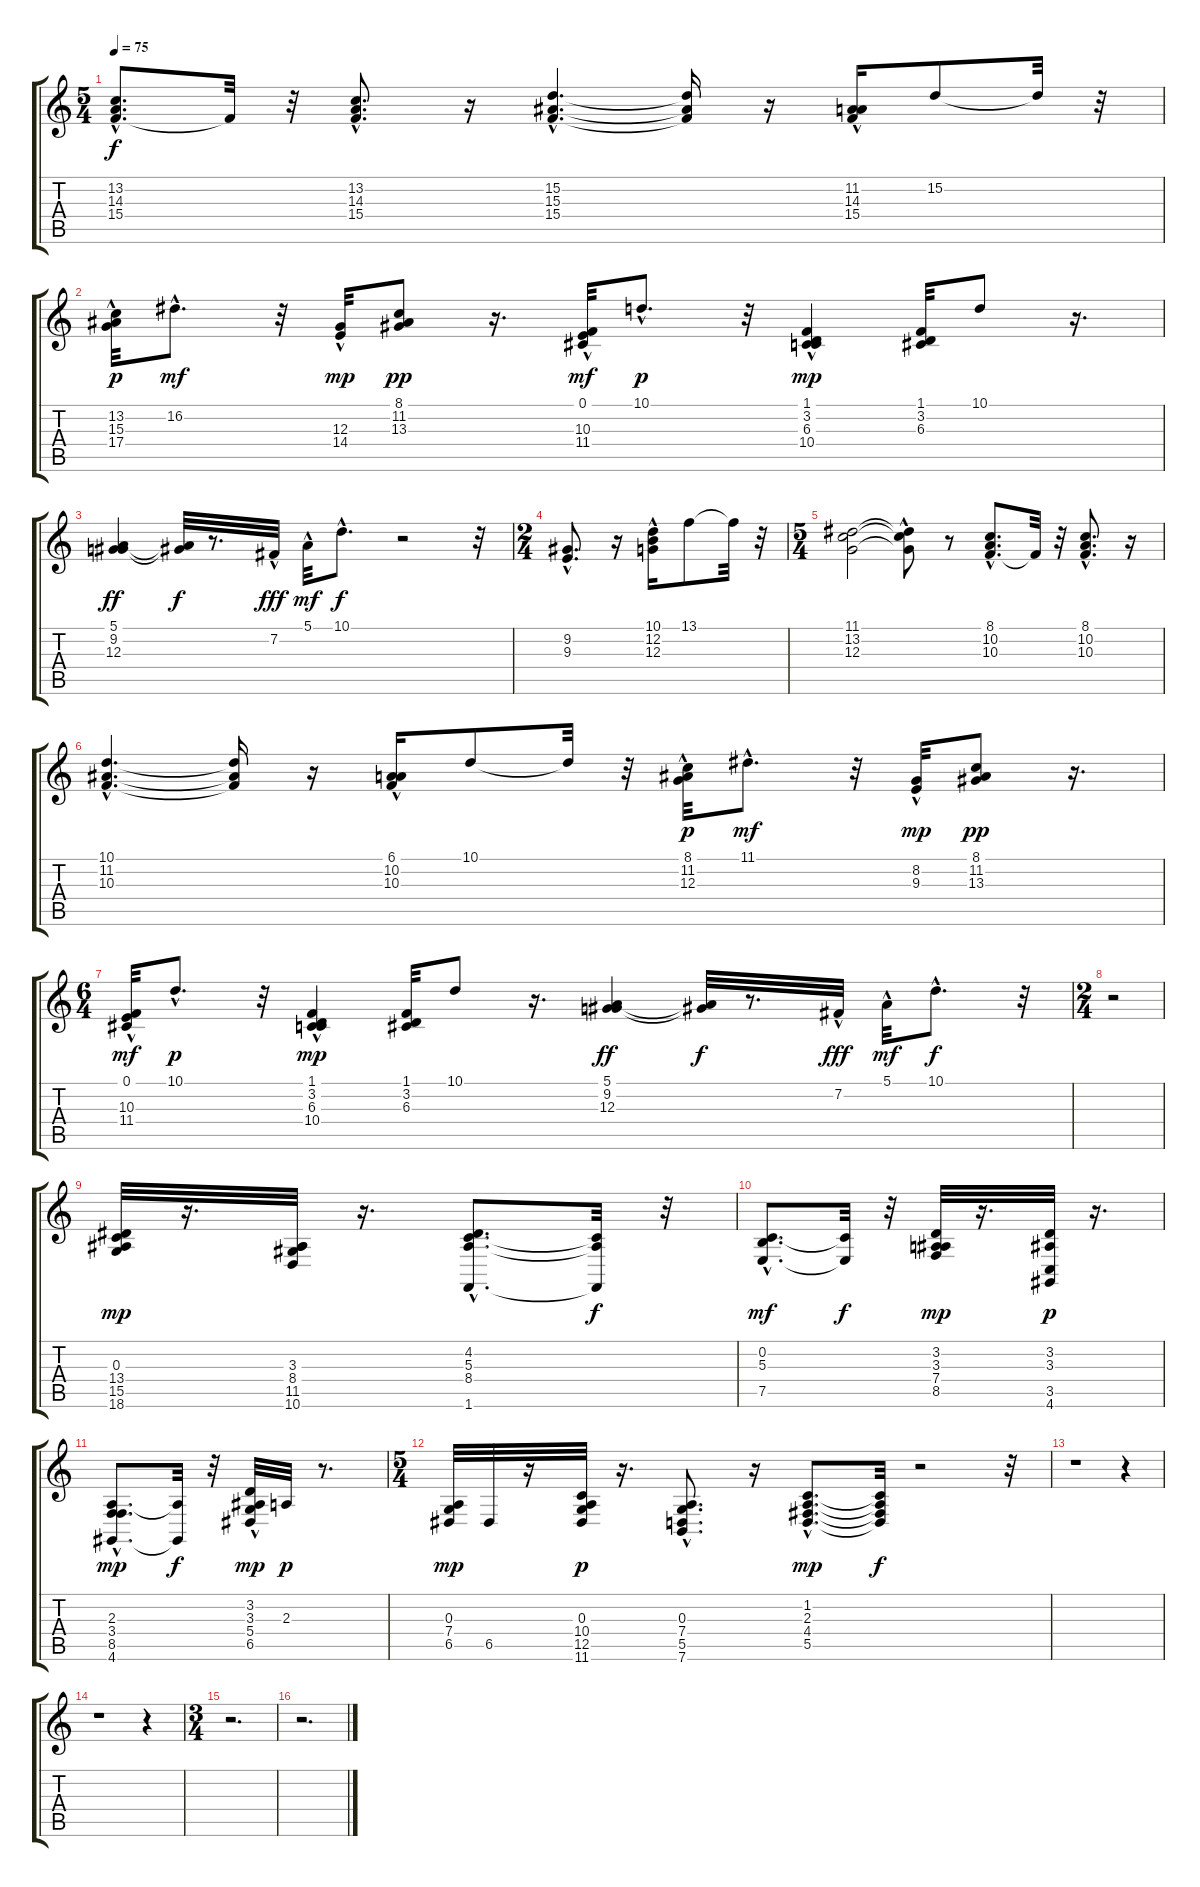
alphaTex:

\track "" {instrument harpsichord}
\staff {score tabs}
\tuning (E4 B3 G3 D3 A2 E2) {hide}
\ts (5 4)
\tempo 75
\clef g2
\ks c
(13.2{hac} 14.3{hac} 15.4{hac}).8{d dy f} 15.4{t}.32 r.32 (13.2{hac} 14.3{hac} 15.4{hac}).8{d} r.16 (15.2{hac} 15.3{hac} 15.4{hac}).4{d} (15.2{t} 15.3{t} 15.4{t}).16 r.16 (11.2{hac} 14.3{hac} 15.4{hac}).16 15.2.8 15.2{t}.32 r.32 |
(13.2{hac} 15.3{hac} 17.4{hac}).32{dy p} 16.2{hac}.8{d dy mf} r.32 (12.3{hac} 14.4).32{dy mp} (8.1 11.2 13.3).8{dy pp} r.16{d} (0.1{hac} 10.3{hac} 11.4{hac}).32{dy mf} 10.1{hac}.8{d dy p} r.32 (1.1 3.2 6.3{hac} 10.4{hac}).4{dy mp} (1.1 3.2 6.3).32 10.1.8 r.16{d} |
(5.1 9.2 12.3).4{dy ff} (5.1{t} 9.2{t}).32{dy f} r.8{d} 7.2{hac}.32{dy fff} 5.1{hac}.32{dy mf} 10.1{hac}.8{d dy f} r.2 r.32 |
\ts (2 4)
(9.2{hac} 9.3{hac}).8{d} r.16 (10.1{hac} 12.2{hac} 12.3{hac}).16 13.1.8 13.1{t}.32 r.32 |
\ts (5 4)
(11.1 13.2 12.3).2 (11.1{hac t} 13.2{t} 12.3{t}).8 r.8 (8.1{hac} 10.2{hac} 10.3{hac}).8{d} 10.3{t}.32 r.32 (8.1{hac} 10.2{hac} 10.3{hac}).8{d} r.16 |
(10.1{hac} 11.2{hac} 10.3{hac}).4{d} (10.1{t} 11.2{t} 10.3{t}).16 r.16 (6.1{hac} 10.2{hac} 10.3{hac}).16 10.1.8 10.1{t}.32 r.32 (8.1{hac} 11.2{hac} 12.3{hac}).32{dy p} 11.1{hac}.8{d dy mf} r.32 (8.2{hac} 9.3).32{dy mp} (8.1 11.2 13.3).8{dy pp} r.16{d} |
\ts (6 4)
(0.1{hac} 10.3{hac} 11.4{hac}).32{dy mf} 10.1{hac}.8{d dy p} r.32 (1.1 3.2 6.3{hac} 10.4{hac}).4{dy mp} (1.1 3.2 6.3).32 10.1.8 r.16{d} (5.1 9.2 12.3).4{dy ff} (5.1{t} 9.2{t}).32{dy f} r.8{d} 7.2{hac}.32{dy fff} 5.1{hac}.32{dy mf} 10.1{hac}.8{d dy f} r.32 |
\ts (2 4)
r.2 |
(0.3 13.4 15.5 18.6).32{dy mp} r.16{d} (3.3 8.4 11.5 10.6).32 r.16{d} (4.2{hac} 5.3{hac} 8.4{hac} 1.6{hac}).8{d} (5.3{t} 8.4{t} 1.6{t}).32{dy f} r.32 |
(0.2{hac} 5.3{hac} 7.5{hac}).8{d dy mf} (5.3{t} 7.5{t}).32{dy f} r.32 (3.2 3.3 7.4 8.5).32{dy mp} r.16{d} (3.2 3.3 3.5 4.6).32{dy p} r.16{d} |
(2.3{hac} 3.4{hac} 8.5{hac} 4.6{hac}).8{d dy mp} (2.3{t} 4.6{t}).32{dy f} r.32 (3.2{hac} 3.3{hac} 5.4{hac} 6.5{hac}).32{dy mp} 2.3.32{dy p} r.8{d} |
\ts (5 4)
(0.3 7.4 6.5).32{dy mp} 6.5.32 r.16 (0.3 10.4 12.5 11.6).32{dy p} r.16{d} (0.3{hac} 7.4{hac} 5.5{hac} 7.6{hac}).8{d} r.16 (1.2{hac} 2.3{hac} 4.4{hac} 5.5{hac}).8{d dy mp} (1.2{t} 2.3{t} 4.4{t} 5.5{t}).32{dy f} r.2 r.32 |
r.1 r.4 |
r.1 r.4 |
\ts (3 4)
r.2{d} |
r.2{d}
